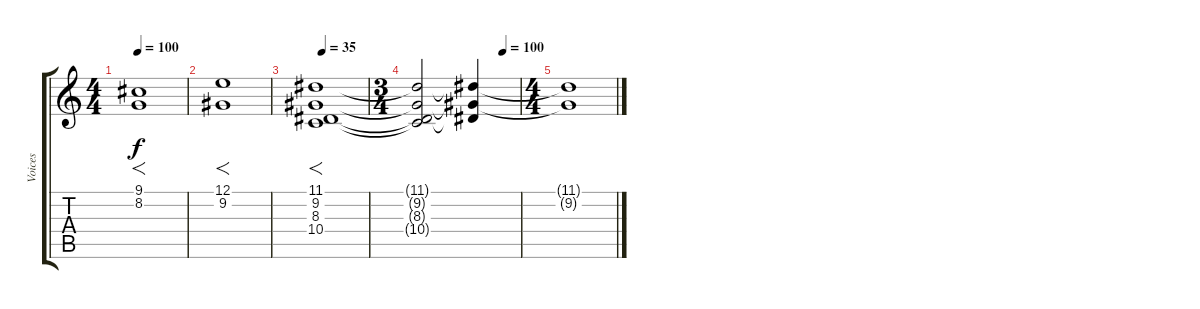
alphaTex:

\track ("Voices" "Voices") {instrument choiraahs}
\staff {score tabs}
\tuning (E4 B3 G3 D3 A2 E2) {hide}
\ts (4 4)
\tempo 100
\clef g2
\ks c
(9.1 8.2).1{f dy f} |
(12.1 9.2).1{f} |
\tempo 35
(11.1 9.2 8.3 10.4).1{f volume 4} |
\ts (3 4)
\tempo (100 0.8333333333333334)
(11.1{t} 9.2{t} 8.3{t} 10.4{t}).2 (11.1{t} 9.2{t} 8.3{t}).4 |
\ts (4 4)
(11.1{t} 9.2{t}).1
